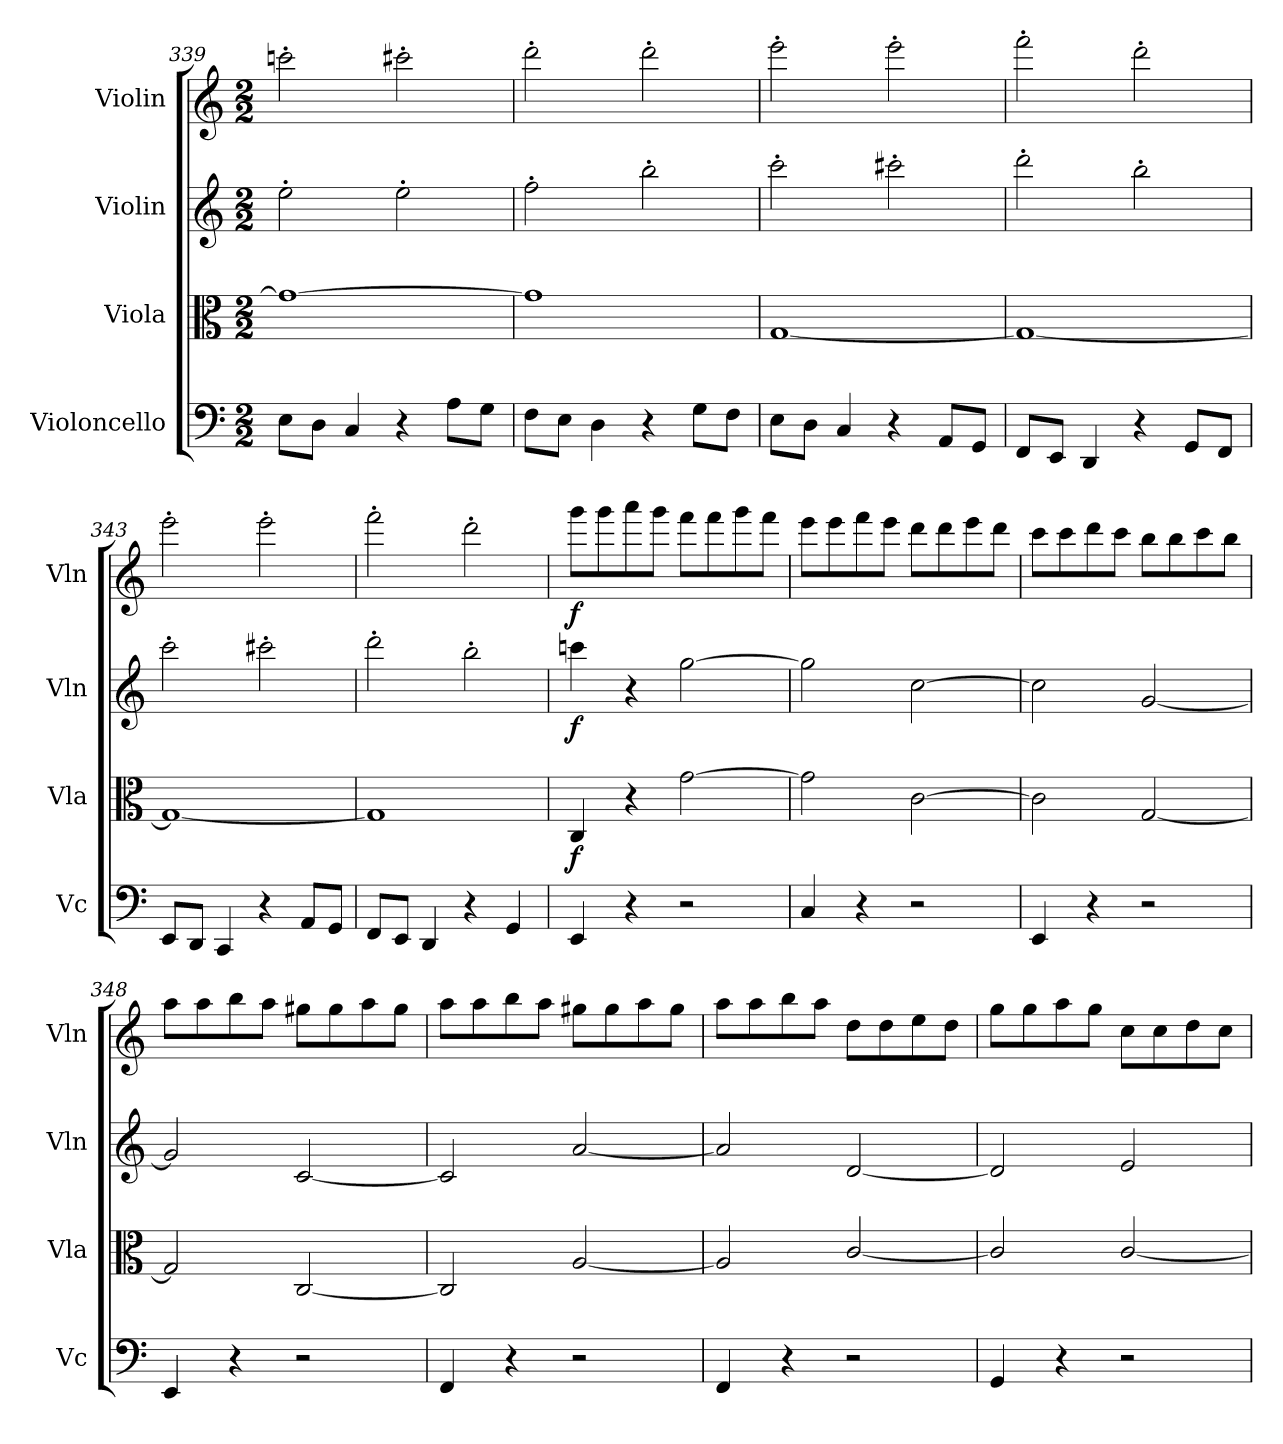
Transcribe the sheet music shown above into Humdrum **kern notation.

**kern	**kern	**dynam	**kern	**dynam	**kern	**dynam
*part4	*part3	*part3	*part2	*part2	*part1	*part1
*staff4	*staff3	*staff3	*staff2	*staff2	*staff1	*staff1
*I"Violoncello	*I"Viola	*	*I"Violin	*	*I"Violin	*
*I'Vc	*I'Vla	*	*I'Vln	*	*I'Vln	*
*clefF4	*clefC3	*	*clefG2	*	*clefG2	*
*k[]	*k[]	*	*k[]	*	*k[]	*
*M2/2	*M2/2	*	*M2/2	*	*M2/2	*
=339	=339	=339	=339	=339	=339	=339
8E\L	1g_	.	2ee'\	.	2cccn'\	.
8D\J	.	.	.	.	.	.
4C/	.	.	.	.	.	.
4r	.	.	2ee'\	.	2ccc#X'\	.
8A\L	.	.	.	.	.	.
8G\J	.	.	.	.	.	.
=340	=340	=340	=340	=340	=340	=340
8F\L	1g]	.	2ff'\	.	2ddd'\	.
8E\J	.	.	.	.	.	.
4D\	.	.	.	.	.	.
4r	.	.	2bb'\	.	2ddd'\	.
8G\L	.	.	.	.	.	.
8F\J	.	.	.	.	.	.
=341	=341	=341	=341	=341	=341	=341
8E\L	[1G	.	2ccc'\	.	2eee'\	.
8D\J	.	.	.	.	.	.
4C/	.	.	.	.	.	.
4r	.	.	2ccc#X'\	.	2eee'\	.
8AA/L	.	.	.	.	.	.
8GG/J	.	.	.	.	.	.
=342	=342	=342	=342	=342	=342	=342
8FF/L	1G_	.	2ddd'\	.	2fff'\	.
8EE/J	.	.	.	.	.	.
4DD/	.	.	.	.	.	.
4r	.	.	2bb'\	.	2ddd'\	.
8GG/L	.	.	.	.	.	.
8FF/J	.	.	.	.	.	.
=343	=343	=343	=343	=343	=343	=343
8EE/L	1G_	.	2ccc'\	.	2eee'\	.
8DD/J	.	.	.	.	.	.
4CC/	.	.	.	.	.	.
4r	.	.	2ccc#X'\	.	2eee'\	.
8AA/L	.	.	.	.	.	.
8GG/J	.	.	.	.	.	.
=344	=344	=344	=344	=344	=344	=344
8FF/L	1G]	.	2ddd'\	.	2fff'\	.
8EE/J	.	.	.	.	.	.
4DD/	.	.	.	.	.	.
4r	.	.	2bb'\	.	2ddd'\	.
4GG/	.	.	.	.	.	.
=345	=345	=345	=345	=345	=345	=345
4EE/	4C/	f	4cccn\	f	8ggg\L	f
.	.	.	.	.	8ggg\	.
4r	4r	.	4r	.	8aaa\	.
.	.	.	.	.	8ggg\J	.
2r	[2g\	.	[2gg\	.	8fff\L	.
.	.	.	.	.	8fff\	.
.	.	.	.	.	8ggg\	.
.	.	.	.	.	8fff\J	.
=346	=346	=346	=346	=346	=346	=346
4C/	2g\]	.	2gg\]	.	8eee\L	.
.	.	.	.	.	8eee\	.
4r	.	.	.	.	8fff\	.
.	.	.	.	.	8eee\J	.
2r	[2c\	.	[2cc\	.	8ddd\L	.
.	.	.	.	.	8ddd\	.
.	.	.	.	.	8eee\	.
.	.	.	.	.	8ddd\J	.
=347	=347	=347	=347	=347	=347	=347
4EE/	2c\]	.	2cc\]	.	8ccc\L	.
.	.	.	.	.	8ccc\	.
4r	.	.	.	.	8ddd\	.
.	.	.	.	.	8ccc\J	.
2r	[2G/	.	[2g/	.	8bb\L	.
.	.	.	.	.	8bb\	.
.	.	.	.	.	8ccc\	.
.	.	.	.	.	8bb\J	.
=348	=348	=348	=348	=348	=348	=348
4EE/	2G/]	.	2g/]	.	8aa\L	.
.	.	.	.	.	8aa\	.
4r	.	.	.	.	8bb\	.
.	.	.	.	.	8aa\J	.
2r	[2C/	.	[2c/	.	8gg#X\L	.
.	.	.	.	.	8gg#\	.
.	.	.	.	.	8aa\	.
.	.	.	.	.	8gg#\J	.
=349	=349	=349	=349	=349	=349	=349
4FF/	2C/]	.	2c/]	.	8aa\L	.
.	.	.	.	.	8aa\	.
4r	.	.	.	.	8bb\	.
.	.	.	.	.	8aa\J	.
2r	[2A/	.	[2a/	.	8gg#X\L	.
.	.	.	.	.	8gg#\	.
.	.	.	.	.	8aa\	.
.	.	.	.	.	8gg#\J	.
=350	=350	=350	=350	=350	=350	=350
4FF/	2A/]	.	2a/]	.	8aa\L	.
.	.	.	.	.	8aa\	.
4r	.	.	.	.	8bb\	.
.	.	.	.	.	8aa\J	.
2r	[2c/	.	[2d/	.	8dd\L	.
.	.	.	.	.	8dd\	.
.	.	.	.	.	8ee\	.
.	.	.	.	.	8dd\J	.
=351	=351	=351	=351	=351	=351	=351
4GG/	2c/]	.	2d/]	.	8gg\L	.
.	.	.	.	.	8gg\	.
4r	.	.	.	.	8aa\	.
.	.	.	.	.	8gg\J	.
2r	[2c/	.	2e/	.	8cc\L	.
.	.	.	.	.	8cc\	.
.	.	.	.	.	8dd\	.
.	.	.	.	.	8cc\J	.
=	=	=	=	=	=	=
*-	*-	*-	*-	*-	*-	*-
